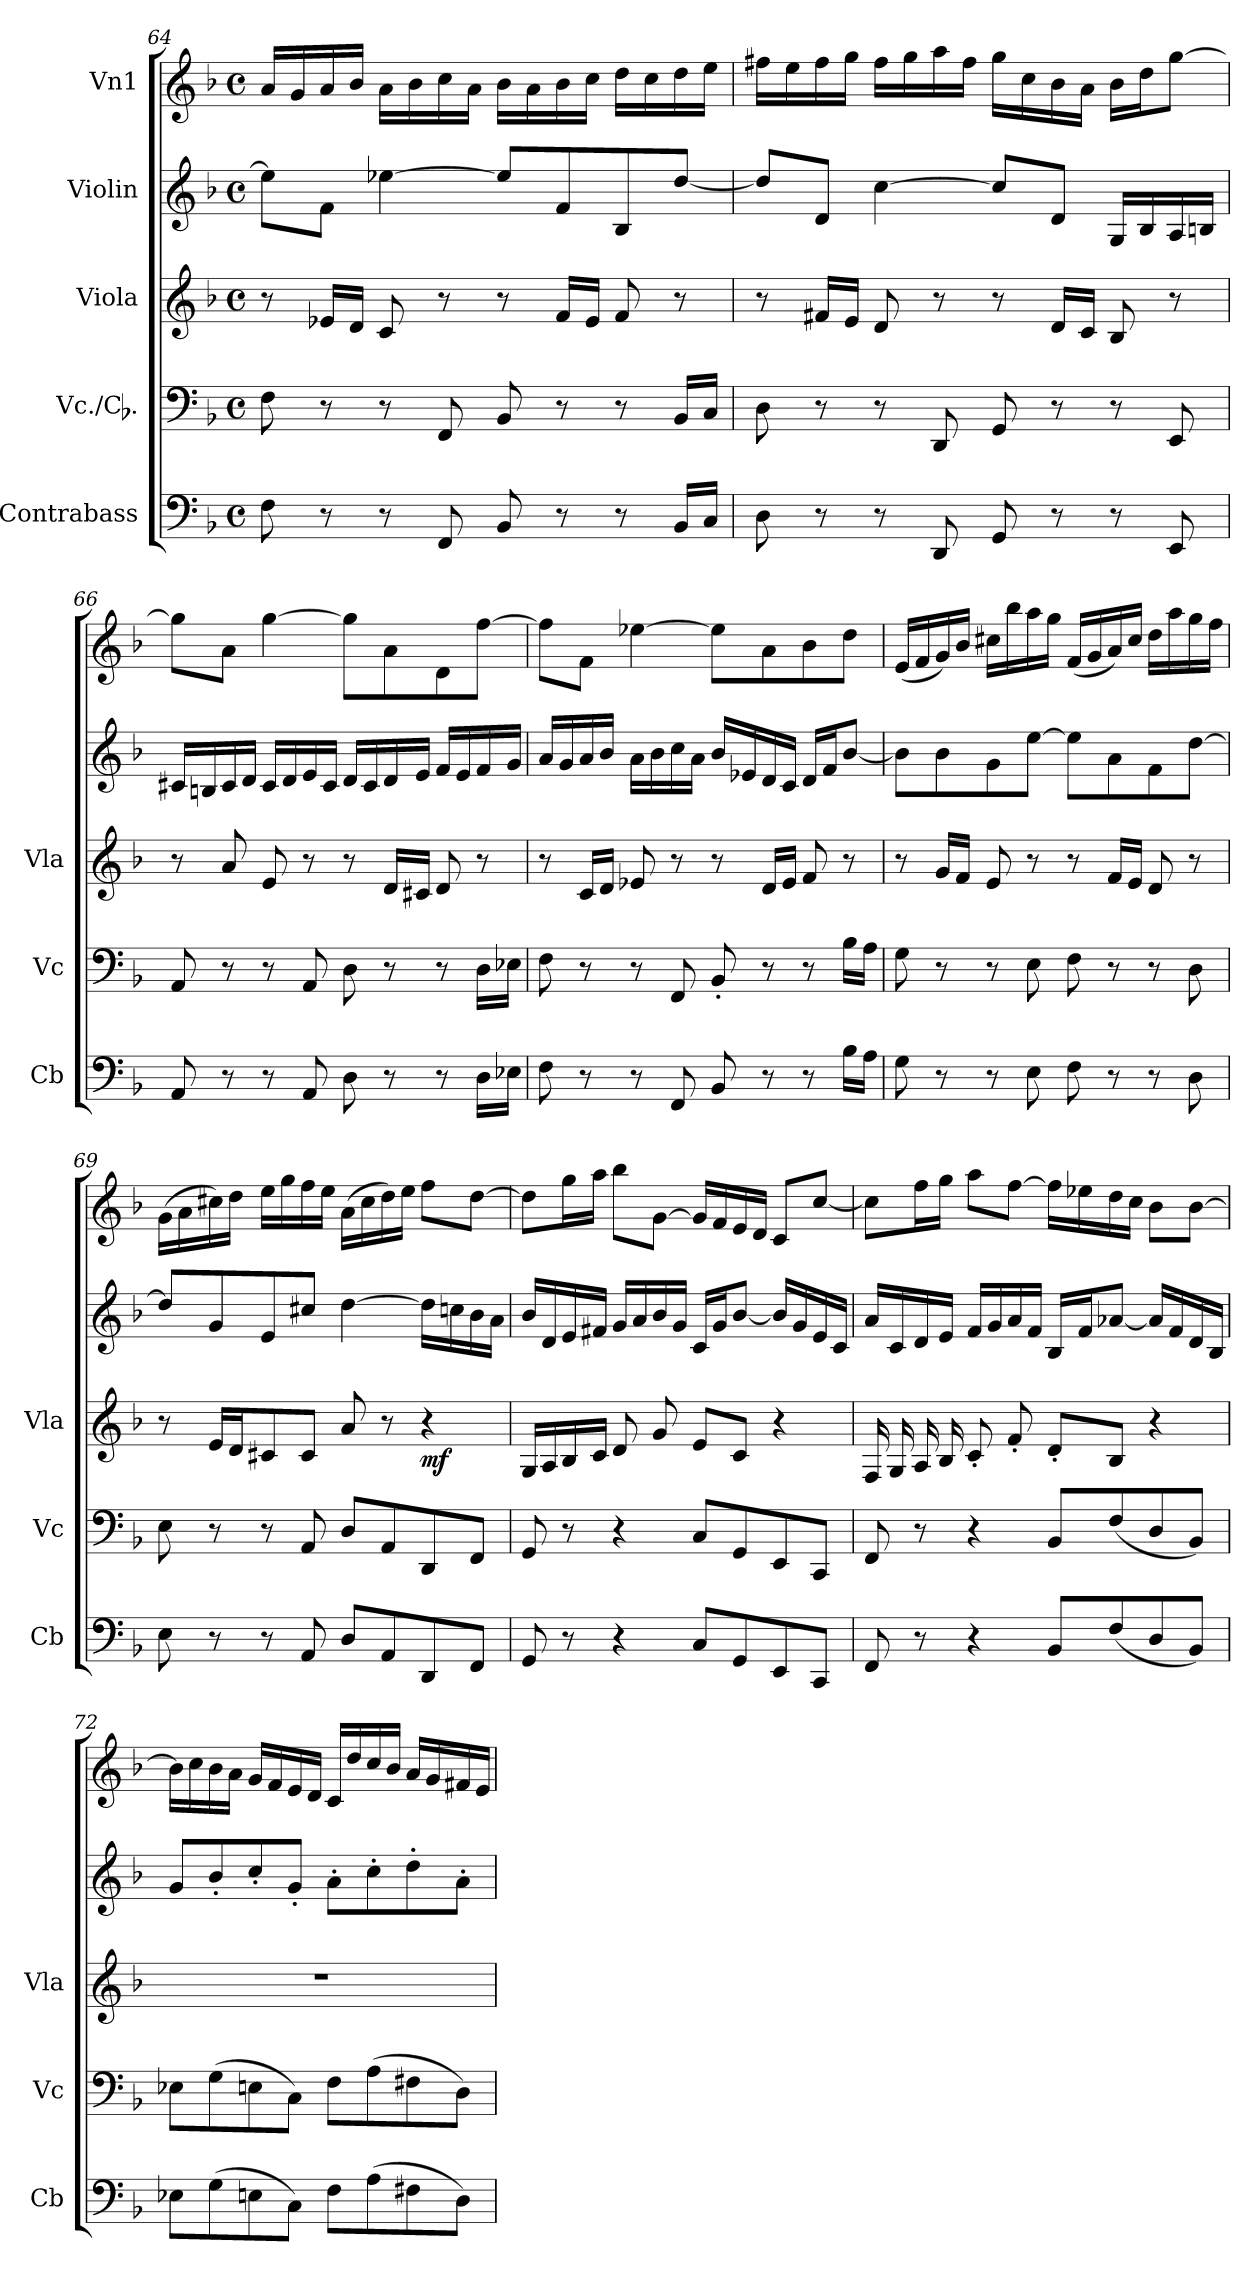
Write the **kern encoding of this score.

**kern	**kern	**kern	**dynam	**kern	**kern
*part5	*part4	*part3	*part3	*part2	*part1
*staff5	*staff4	*staff3	*staff3	*staff2	*staff1
*I"Contrabass	*I"Vc./Cb.	*I"Viola	*	*I"Violin	*I"Vn1
*I'Cb	*I'Vc	*I'Vla	*	*	*
*clefF4	*clefF4	*clefG2	*	*clefG2	*clefG2
*ITrd7c12	*	*	*	*	*
*k[b-]	*k[b-]	*k[b-]	*	*k[b-]	*k[b-]
*M4/4	*M4/4	*M4/4	*	*M4/4	*M4/4
*met(c)	*met(c)	*met(c)	*	*met(c)	*met(c)
=64	=64	=64	=64	=64	=64
8FF\	8F\	8r	.	8ee-\L]	16a/LL
.	.	.	.	.	16g/
8r	8r	16e-X/LL	.	8f\J	16a/
.	.	16d/JJ	.	.	16b-/JJ
8r	8r	8c/	.	[4ee-X\	16a\LL
.	.	.	.	.	16b-\
8FFF/	8FF/	8r	.	.	16cc\
.	.	.	.	.	16a\JJ
8BBB-/	8BB-/	8r	.	8ee-/L]	16b-\LL
.	.	.	.	.	16a\
8r	8r	16f/LL	.	8f/	16b-\
.	.	16e-/JJ	.	.	16cc\JJ
8r	8r	8f/	.	8B-/	16dd\LL
.	.	.	.	.	16cc\
16BBB-/LL	16BB-/LL	8r	.	[8dd/J	16dd\
16CC/JJ	16C/JJ	.	.	.	16ee\JJ
!!LO:LB:g=z
=65	=65	=65	=65	=65	=65
8DD\	8D\	8r	.	8dd/L]	16ff#X\LL
.	.	.	.	.	16ee\
8r	8r	16f#X/LL	.	8d/J	16ff#\
.	.	16e/JJ	.	.	16gg\JJ
8r	8r	8d/	.	[4cc\	16ff#\LL
.	.	.	.	.	16gg\
8DDD/	8DD/	8r	.	.	16aa\
.	.	.	.	.	16ff#\JJ
8GGG/	8GG/	8r	.	8cc/L]	16gg\LL
.	.	.	.	.	16cc\
8r	8r	16d/LL	.	8d/J	16b-\
.	.	16c/JJ	.	.	16a\JJ
8r	8r	8B-/	.	16G/LL	16b-\LL
.	.	.	.	16B-/	16dd\J
8EEE/	8EE/	8r	.	16A/	[8gg\J
.	.	.	.	16Bn/JJ	.
=66	=66	=66	=66	=66	=66
8AAA/	8AA/	8r	.	16c#X/LL	8gg\L]
.	.	.	.	16Bn/	.
8r	8r	8a/	.	16c#/	8a\J
.	.	.	.	16d/JJ	.
8r	8r	8e/	.	16c#/LL	[4gg\
.	.	.	.	16d/	.
8AAA/	8AA/	8r	.	16e/	.
.	.	.	.	16c#/JJ	.
8DD\	8D\	8r	.	16d/LL	8gg\L]
.	.	.	.	16c#/	.
8r	8r	16d/LL	.	16d/	8a\
.	.	16c#X/JJ	.	16e/JJ	.
8r	8r	8d/	.	16f/LL	8d\
.	.	.	.	16e/	.
16DD\LL	16D\LL	8r	.	16f/	[8ff\J
16EE-X\JJ	16E-X\JJ	.	.	16g/JJ	.
=67	=67	=67	=67	=67	=67
8FF\	8F\	8r	.	16a/LL	8ff\L]
.	.	.	.	16g/	.
8r	8r	16c/LL	.	16a/	8f\J
.	.	16d/JJ	.	16b-/JJ	.
8r	8r	8e-X/	.	16a\LL	[4ee-X\
.	.	.	.	16b-\	.
8FFF/	8FF/	8r	.	16cc\	.
.	.	.	.	16a\JJ	.
8BBB-/	8BB-'/	8r	.	16b-/LL	8ee-\L]
.	.	.	.	16e-X/	.
8r	8r	16d/LL	.	16d/	8a\
.	.	16e-/JJ	.	16c/JJ	.
8r	8r	8f/	.	16d/LL	8b-\
.	.	.	.	16f/J	.
16BB-\LL	16B-\LL	8r	.	[8b-/J	8dd\J
16AA\JJ	16A\JJ	.	.	.	.
!!LO:PB:g=z
=68	=68	=68	=68	=68	=68
8GG\	8G\	8r	.	8b-\L]	(16e/LL
.	.	.	.	.	16f/
8r	8r	16g/LL	.	8b-\	16g/)
.	.	16f/JJ	.	.	16b-/JJ
8r	8r	8e/	.	8g\	16cc#X\LL
.	.	.	.	.	16bb-\
8EE\	8E\	8r	.	[8ee\J	16aa\
.	.	.	.	.	16gg\JJ
8FF\	8F\	8r	.	8ee\L]	(16f/LL
.	.	.	.	.	16g/
8r	8r	16f/LL	.	8a\	16a/)
.	.	16e/JJ	.	.	16cc#/JJ
8r	8r	8d/	.	8f\	16dd\LL
.	.	.	.	.	16aa\
8DD\	8D\	8r	.	[8dd\J	16gg\
.	.	.	.	.	16ff\JJ
=69	=69	=69	=69	=69	=69
8EE\	8E\	8r	.	8dd/L]	(16g\LL
.	.	.	.	.	16a\
8r	8r	16e/LL	.	8g/	16cc#X\)
.	.	16d/J	.	.	16dd\JJ
8r	8r	8c#X/	.	8e/	16ee\LL
.	.	.	.	.	16gg\
8AAA/	8AA/	8c#/J	.	8cc#X/J	16ff\
.	.	.	.	.	16ee\JJ
8DD\L	8D\L	8a/	.	[4dd\	(16a\LL
.	.	.	.	.	16cc#\
8AAA/	8AA/	8r	.	.	16dd\)
.	.	.	.	.	16ee\JJ
!	!	!	!LO:DY:b	!	!
8DDD/	8DD/	4r	mf	16dd\LL]	8ff\L
.	.	.	.	16ccn\	.
8FFF/J	8FF/J	.	.	16b-\	[8dd\J
.	.	.	.	16a\JJ	.
=70	=70	=70	=70	=70	=70
8GGG/	8GG/	16G/LL	.	16b-/LL	8dd\L]
.	.	16A/	.	16d/	.
8r	8r	16B-/	.	16e/	16gg\L
.	.	16c/JJ	.	16f#X/JJ	16aa\JJ
4r	4r	8d/	.	16g/LL	8bb-\L
.	.	.	.	16a/	.
.	.	8g/	.	16b-/	[8g\J
.	.	.	.	16g/JJ	.
8CC/L	8C/L	8e/L	.	16c/LL	16g/LL]
.	.	.	.	16g/J	16f/
8GGG/	8GG/	8c/J	.	[8b-/J	16e/
.	.	.	.	.	16d/JJ
8EEE/	8EE/	4r	.	16b-/LL]	8c/L
.	.	.	.	16g/	.
8CCC/J	8CC/J	.	.	16e/	[8cc/J
.	.	.	.	16c/JJ	.
!!LO:LB:g=z
=71	=71	=71	=71	=71	=71
8FFF/	8FF/	16F/	.	16a/LL	8cc\L]
.	.	16G/	.	16c/	.
8r	8r	16A/	.	16d/	16ff\L
.	.	16B-/	.	16e/JJ	16gg\JJ
4r	4r	8c'/	.	16f/LL	8aa\L
.	.	.	.	16g/	.
.	.	8f'/	.	16a/	[8ff\J
.	.	.	.	16f/JJ	.
8BBB-/L	8BB-/L	8d'/L	.	16B-/LL	16ff\LL]
.	.	.	.	16f/J	16ee-X\
(8FF\	(8F\	8B-/J	.	[8a-X/J	16dd\
.	.	.	.	.	16cc\JJ
8DD\	8D\	4r	.	16a-/LL]	8b-\L
.	.	.	.	16f/	.
8BBB-/J)	8BB-/J)	.	.	16d/	[8b-\J
.	.	.	.	16B-/JJ	.
=72	=72	=72	=72	=72	=72
8EE-X\L	8E-X\L	1r	.	8g/L	16b-\LL]
.	.	.	.	.	16cc\
(8GG\	(8G\	.	.	8b-'/	16b-\
.	.	.	.	.	16a\JJ
8EEn\	8En\	.	.	8cc'/	16g/LL
.	.	.	.	.	16f/
8CC/J)	8C/J)	.	.	8g'/J	16e/
.	.	.	.	.	16d/JJ
8FF\L	8F\L	.	.	8a'\L	16c/LL
.	.	.	.	.	16dd/
(8AA\	(8A\	.	.	8cc'\	16cc/
.	.	.	.	.	16b-/JJ
8FF#X\	8F#X\	.	.	8dd'\	16a/LL
.	.	.	.	.	16g/
8DD\J)	8D\J)	.	.	8a'\J	16f#X/
.	.	.	.	.	16e/JJ
=	=	=	=	=	=
*-	*-	*-	*-	*-	*-
